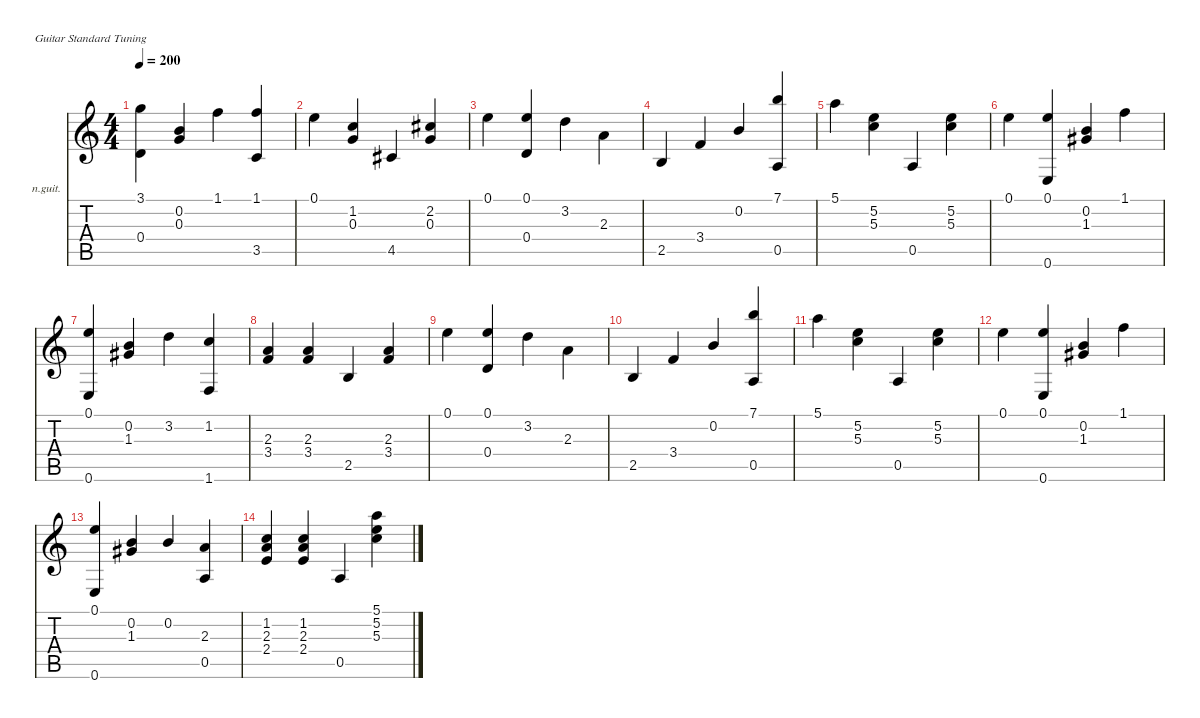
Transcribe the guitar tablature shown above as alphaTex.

\defaultSystemsLayout 4
\hideDynamics
\bracketExtendMode nobrackets
\firstSystemTrackNameOrientation horizontal
\otherSystemsTrackNameOrientation horizontal
\track ("Гитара" "n.guit.") {instrument acousticguitarnylon}
\staff {score tabs}
\tuning (E4 B3 G3 D3 A2 E2)
\ts (4 4)
\tempo 200
\clef g2
\ks c
(3.1 0.4).4{dy f beam Down} (0.2 0.3).4{beam Up} 1.1.4{beam Down} (1.1 3.5).4{beam Up} |
0.1.4{beam Down} (1.2 0.3).4{beam Up} 4.5{acc #}.4{beam Up} (2.2{acc #} 0.3).4{beam Up} |
0.1.4{beam Down} (0.1 0.4).4{beam Up} 3.2.4{beam Down} 2.3.4{beam Down} |
2.5.4{beam Up} 3.4.4{beam Up} 0.2.4{beam Up} (7.1 0.5).4{beam Up} |
5.1.4{beam Down} (5.2 5.3).4{beam Down} 0.5.4{beam Up} (5.2 5.3).4{beam Down} |
0.1.4{beam Down} (0.1 0.6).4{beam Up} (0.2 1.3{acc #}).4{beam Up} 1.1.4{beam Down} |
(0.1 0.6).4{beam Up} (0.2 1.3{acc #}).4{beam Up} 3.2.4{beam Down} (1.2 1.6).4{beam Up} |
(2.3 3.4).4{beam Up} (2.3 3.4).4{beam Up} 2.5.4{beam Up} (2.3 3.4).4{beam Up} |
0.1.4{beam Down} (0.1 0.4).4{beam Up} 3.2.4{beam Down} 2.3.4{beam Down} |
2.5.4{beam Up} 3.4.4{beam Up} 0.2.4{beam Up} (7.1 0.5).4{beam Up} |
5.1.4{beam Down} (5.2 5.3).4{beam Down} 0.5.4{beam Up} (5.2 5.3).4{beam Down} |
0.1.4{beam Down} (0.1 0.6).4{beam Up} (0.2 1.3{acc #}).4{beam Up} 1.1.4{beam Down} |
(0.1 0.6).4{beam Up} (0.2 1.3{acc #}).4{beam Up} 0.2.4{beam Up} (2.3 0.5).4{beam Up} |
(1.2 2.3 2.4).4{beam Up} (1.2 2.3 2.4).4{beam Up} 0.5.4{beam Up} (5.1 5.2 5.3).4{beam Down}
